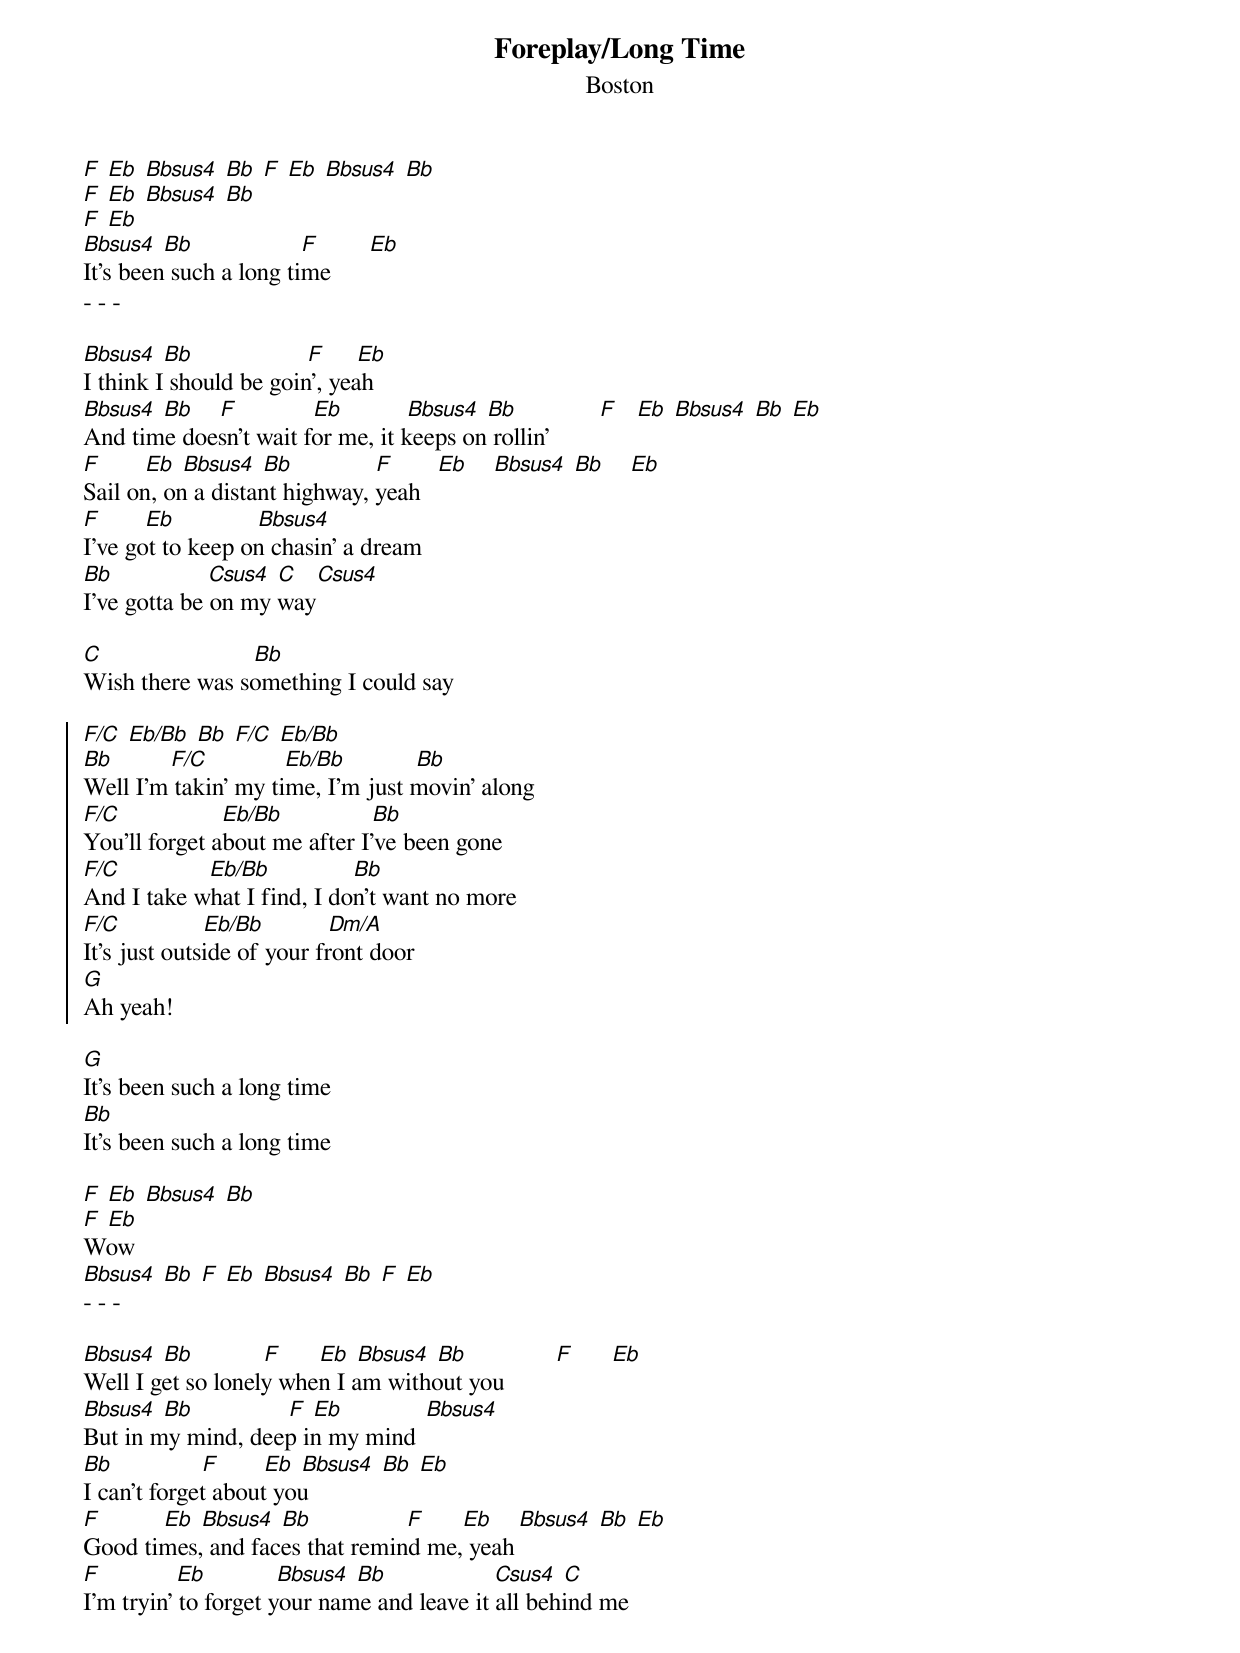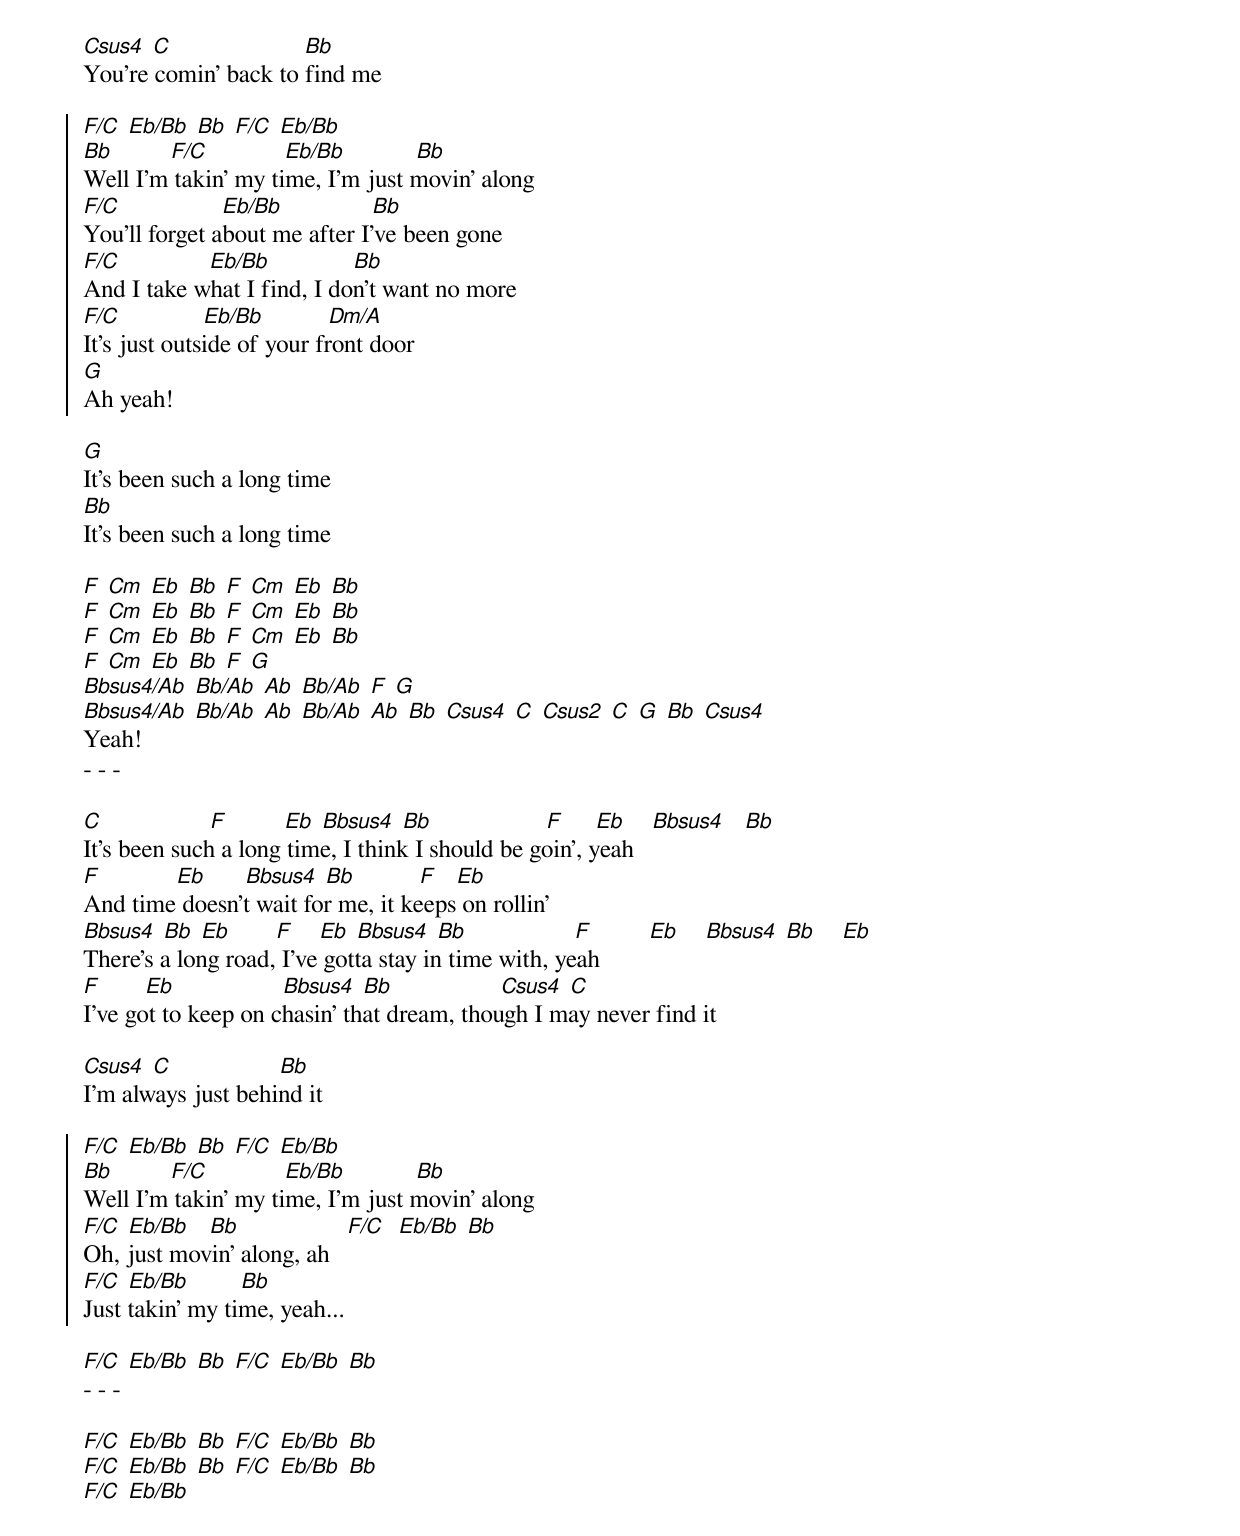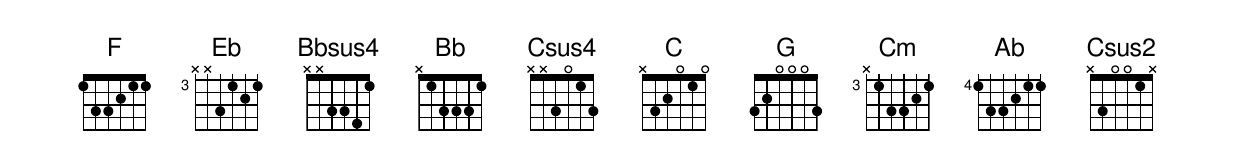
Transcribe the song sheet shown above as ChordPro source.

{t: Foreplay/Long Time}
{st: Boston}
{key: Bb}
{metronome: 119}
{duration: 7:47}

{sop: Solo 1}
[F] [Eb] [Bbsus4] [Bb] [F] [Eb] [Bbsus4] [Bb]
[F] [Eb] [Bbsus4] [Bb]
[F] [Eb]
[Bbsus4] [Bb]                 [F]        [Eb]
It's been such a long time
- - -
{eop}

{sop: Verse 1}
[Bbsus4] [Bb]                  [F]     [Eb]
I think I should be goin', yeah
[Bbsus4] [Bb]    [F]            [Eb]          [Bbsus4] [Bb]             [F]   [Eb] [Bbsus4] [Bb] [Eb]
And time doesn't wait for me, it keeps on rollin'
[F]       [Eb] [Bbsus4] [Bb]             [F]       [Eb]    [Bbsus4] [Bb]    [Eb]
Sail on, on a distant highway, yeah
[F]       [Eb]             [Bbsus4]
I've got to keep on chasin' a dream
[Bb]               [Csus4] [C]   [Csus4]
I've gotta be on my way
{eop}

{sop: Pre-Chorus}
[C]                        [Bb]
Wish there was something I could say
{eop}

{soc}
[F/C] [Eb/Bb] [Bb] [F/C] [Eb/Bb]
[Bb]         [F/C]            [Eb/Bb]           [Bb]
Well I'm takin' my time, I'm just movin' along
[F/C]                [Eb/Bb]              [Bb]
You'll forget about me after I've been gone
[F/C]              [Eb/Bb]             [Bb]
And I take what I find, I don't want no more
[F/C]             [Eb/Bb]          [Dm/A]
It's just outside of your front door
[G]
Ah yeah!
{eoc}

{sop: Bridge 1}
[G]
It's been such a long time
[Bb]
It's been such a long time
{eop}

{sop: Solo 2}
[F] [Eb] [Bbsus4] [Bb]
[F] [Eb]
Wow
[Bbsus4] [Bb] [F] [Eb] [Bbsus4] [Bb] [F] [Eb]
- - -
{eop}

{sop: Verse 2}
[Bbsus4] [Bb]           [F]      [Eb] [Bbsus4] [Bb]              [F]      [Eb]
Well I get so lonely when I am without you
[Bbsus4] [Bb]               [F] [Eb]             [Bbsus4]
But in my mind, deep in my mind
[Bb]              [F]       [Eb] [Bbsus4] [Bb] [Eb]
I can't forget about you
[F]          [Eb] [Bbsus4] [Bb]               [F]      [Eb]    [Bbsus4] [Bb] [Eb]
Good times, and faces that remind me, yeah
[F]            [Eb]           [Bbsus4] [Bb]                 [Csus4] [C]
I'm tryin' to forget your name and leave it all behind me
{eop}

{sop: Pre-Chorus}
[Csus4] [C]                     [Bb]
You're comin' back to find me
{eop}

{soc}
[F/C] [Eb/Bb] [Bb] [F/C] [Eb/Bb]
[Bb]         [F/C]            [Eb/Bb]           [Bb]
Well I'm takin' my time, I'm just movin' along
[F/C]                [Eb/Bb]              [Bb]
You'll forget about me after I've been gone
[F/C]              [Eb/Bb]             [Bb]
And I take what I find, I don't want no more
[F/C]             [Eb/Bb]          [Dm/A]
It's just outside of your front door
[G]
Ah yeah!
{eoc}

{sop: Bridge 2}
[G]
It's been such a long time
[Bb]
It's been such a long time
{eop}

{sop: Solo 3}
[F] [Cm] [Eb] [Bb] [F] [Cm] [Eb] [Bb]
[F] [Cm] [Eb] [Bb] [F] [Cm] [Eb] [Bb]
[F] [Cm] [Eb] [Bb] [F] [Cm] [Eb] [Bb]
[F] [Cm] [Eb] [Bb] [F] [G]
[Bbsus4/Ab] [Bb/Ab] [Ab] [Bb/Ab] [F] [G]
[Bbsus4/Ab] [Bb/Ab] [Ab] [Bb/Ab] [Ab] [Bb] [Csus4] [C] [Csus2] [C] [G] [Bb] [Csus4]
Yeah!
- - -
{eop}

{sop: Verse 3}
[C]                 [F]         [Eb] [Bbsus4] [Bb]                  [F]     [Eb]    [Bbsus4]   [Bb]
It's been such a long time, I think I should be goin', yeah
[F]            [Eb]      [Bbsus4] [Bb]          [F]   [Eb]
And time doesn't wait for me, it keeps on rollin'
[Bbsus4] [Bb] [Eb]       [F]    [Eb] [Bbsus4] [Bb]                 [F]         [Eb]    [Bbsus4] [Bb]    [Eb]
There's a long road, I've gotta stay in time with, yeah
[F]       [Eb]                 [Bbsus4] [Bb]                 [Csus4] [C]
I've got to keep on chasin' that dream, though I may never find it
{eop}

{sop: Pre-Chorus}
[Csus4] [C]                 [Bb]
I'm always just behind it
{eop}

{soc}
[F/C] [Eb/Bb] [Bb] [F/C] [Eb/Bb]
[Bb]         [F/C]            [Eb/Bb]           [Bb]
Well I'm takin' my time, I'm just movin' along
[F/C] [Eb/Bb]   [Bb]                 [F/C]  [Eb/Bb] [Bb]
Oh, just movin' along, ah
[F/C] [Eb/Bb]        [Bb]
Just takin' my time, yeah...
{eoc}

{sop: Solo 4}
[F/C] [Eb/Bb] [Bb] [F/C] [Eb/Bb] [Bb]
- - -
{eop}

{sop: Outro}
[F/C] [Eb/Bb] [Bb] [F/C] [Eb/Bb] [Bb]
[F/C] [Eb/Bb] [Bb] [F/C] [Eb/Bb] [Bb]
[F/C] [Eb/Bb]
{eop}

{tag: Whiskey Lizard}
